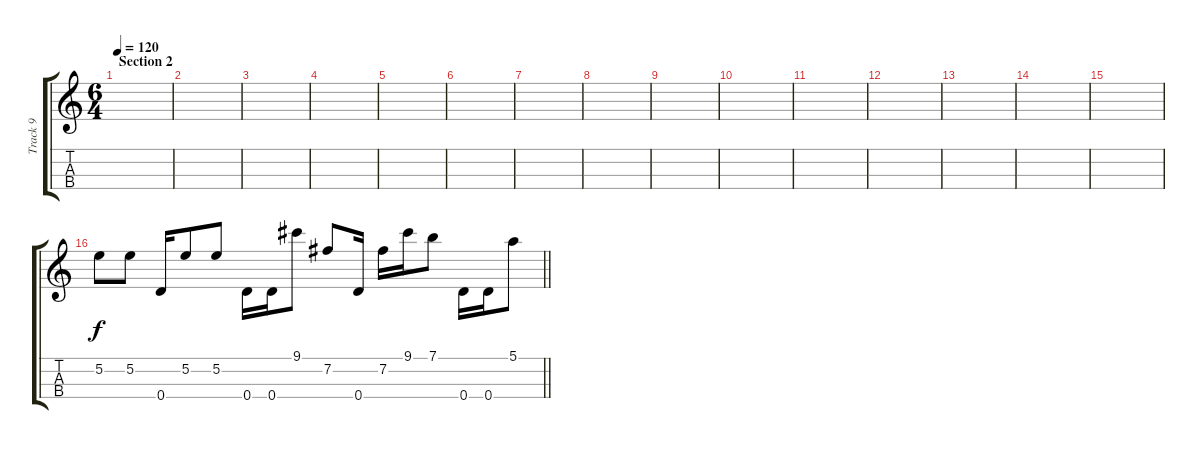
\track ("Track 9" "Track 9") {instrument distortionguitar}
\staff {score tabs}
\tuning (E4 B3 G3 D3) {hide}
\ts (6 4)
\section ("" "Section 2")
\tempo 120
\clef g2
\ks c
|
|
|
|
|
|
|
|
|
|
|
|
|
|
|
\barLineRight lightlight
5.2.8 5.2.8 0.4.16 5.2.8 5.2.8 0.4.16 0.4.16 9.1.8 7.2.8 0.4.16 7.2.16 9.1.16 7.1.8 0.4.16 0.4.16 5.1.8
